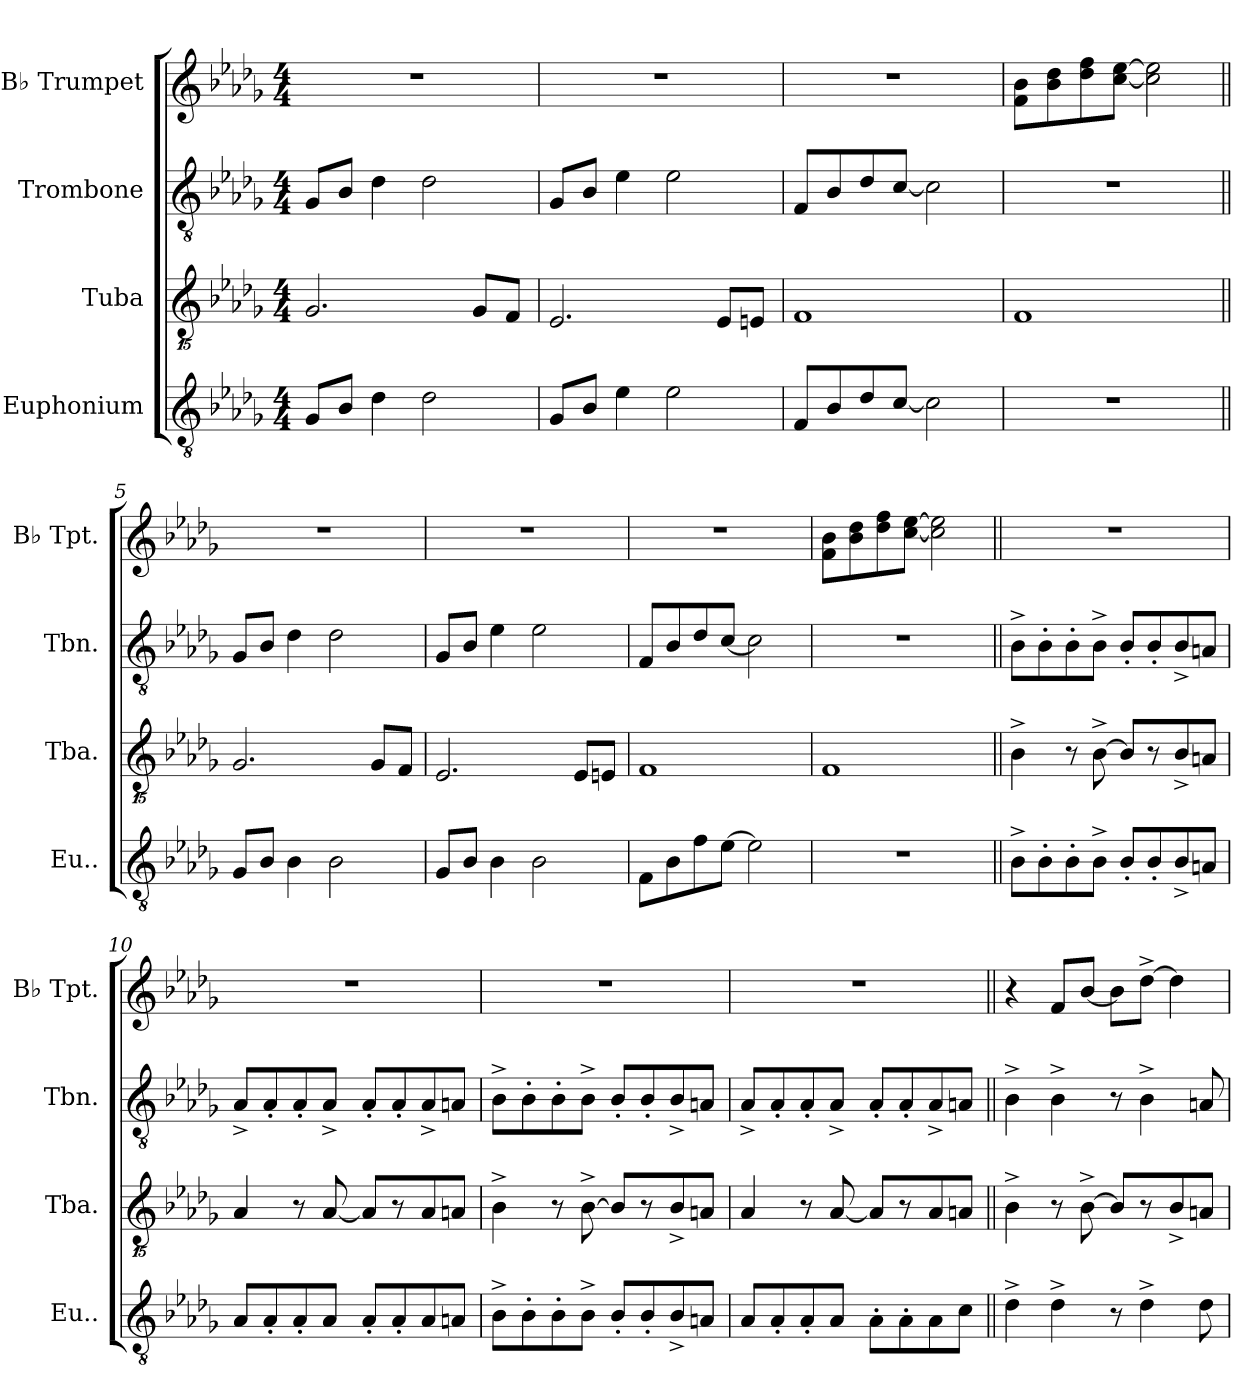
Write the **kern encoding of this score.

**kern	**kern	**kern	**kern
*part4	*part3	*part2	*part1
*staff4	*staff3	*staff2	*staff1
*I"Euphonium	*I"Tuba	*I"Trombone	*I"B♭ Trumpet
*I'Eu..	*I'Tba.	*I'Tbn.	*I'B♭ Tpt.
*clefGv2	*clefGvv2	*clefGv2	*clefG2
*k[b-e-a-d-g-]	*k[b-e-a-d-g-]	*k[b-e-a-d-g-]	*k[b-e-a-d-g-]
*M4/4	*M4/4	*M4/4	*M4/4
*MM76	*MM76	*MM76	*MM76
=1	=1	=1	=1
8G-L	2.GG-	8G-L	1r
8B-J	.	8B-J	.
4d-	.	4d-	.
2d-	.	2d-	.
.	8GG-L	.	.
.	8FFJ	.	.
=2	=2	=2	=2
8G-L	2.EE-	8G-L	1r
8B-J	.	8B-J	.
4e-	.	4e-	.
2e-	.	2e-	.
.	8EE-L	.	.
.	8EEnJ	.	.
=3	=3	=3	=3
8FL	1FF	8FL	1r
8B-	.	8B-	.
8d-	.	8d-	.
[8cJ	.	[8cJ	.
2c]	.	2c]	.
=4	=4	=4	=4
1r	1FF	1r	8f 8b-L
.	.	.	8b- 8dd-
.	.	.	8dd- 8ff
.	.	.	[8cc [8ee-J
.	.	.	2cc] 2ee-]
=5||	=5||	=5||	=5||
8G-L	2.GG-	8G-L	1r
8B-J	.	8B-J	.
4B-	.	4d-	.
2B-	.	2d-	.
.	8GG-L	.	.
.	8FFJ	.	.
=6	=6	=6	=6
8G-L	2.EE-	8G-L	1r
8B-J	.	8B-J	.
4B-	.	4e-	.
2B-	.	2e-	.
.	8EE-L	.	.
.	8EEnJ	.	.
=7	=7	=7	=7
8FL	1FF	8FL	1r
8B-	.	8B-	.
8f	.	8d-	.
[8e-J	.	[8cJ	.
2e-]	.	2c]	.
=8	=8	=8	=8
1r	1FF	1r	8f 8b-L
.	.	.	8b- 8dd-
.	.	.	8dd- 8ff
.	.	.	[8cc [8ee-J
.	.	.	2cc] 2ee-]
=9||	=9||	=9||	=9||
*	*	*	*MM126
8B-^L	4BB-^	8B-^L	1r
8B-'	.	8B-'	.
8B-'	8r	8B-'	.
8B-^J	[8BB-^	8B-^J	.
8B-'L	8BB-L]	8B-'L	.
8B-'	8r	8B-'	.
8B-^	8BB-^	8B-^	.
8AnJ	8AAnJ	8AnJ	.
=10	=10	=10	=10
8A-L	4AA-	8A-^L	1r
8A-'	.	8A-'	.
8A-'	8r	8A-'	.
8A-J	[8AA-	8A-^J	.
8A-'L	8AA-L]	8A-'L	.
8A-'	8r	8A-'	.
8A-	8AA-	8A-^	.
8AnJ	8AAnJ	8AnJ	.
=11	=11	=11	=11
8B-^L	4BB-^	8B-^L	1r
8B-'	.	8B-'	.
8B-'	8r	8B-'	.
8B-^J	[8BB-^	8B-^J	.
8B-'L	8BB-L]	8B-'L	.
8B-'	8r	8B-'	.
8B-^	8BB-^	8B-^	.
8AnJ	8AAnJ	8AnJ	.
=12	=12	=12	=12
8A-L	4AA-	8A-^L	1r
8A-'	.	8A-'	.
8A-'	8r	8A-'	.
8A-J	[8AA-	8A-^J	.
8A-'L	8AA-L]	8A-'L	.
8A-'	8r	8A-'	.
8A-	8AA-	8A-^	.
8cJ	8AAnJ	8AnJ	.
=13||	=13||	=13||	=13||
4d-^	4BB-^	4B-^	4r
4d-^	8r	4B-^	8fL
.	[8BB-^	.	[8b-J
8r	8BB-L]	8r	8b-L]
4d-^	8r	4B-^	[8dd-^J
.	8BB-^	.	4dd-]
8d-	8AAnJ	8An	.
=	=	=	=
*-	*-	*-	*-
